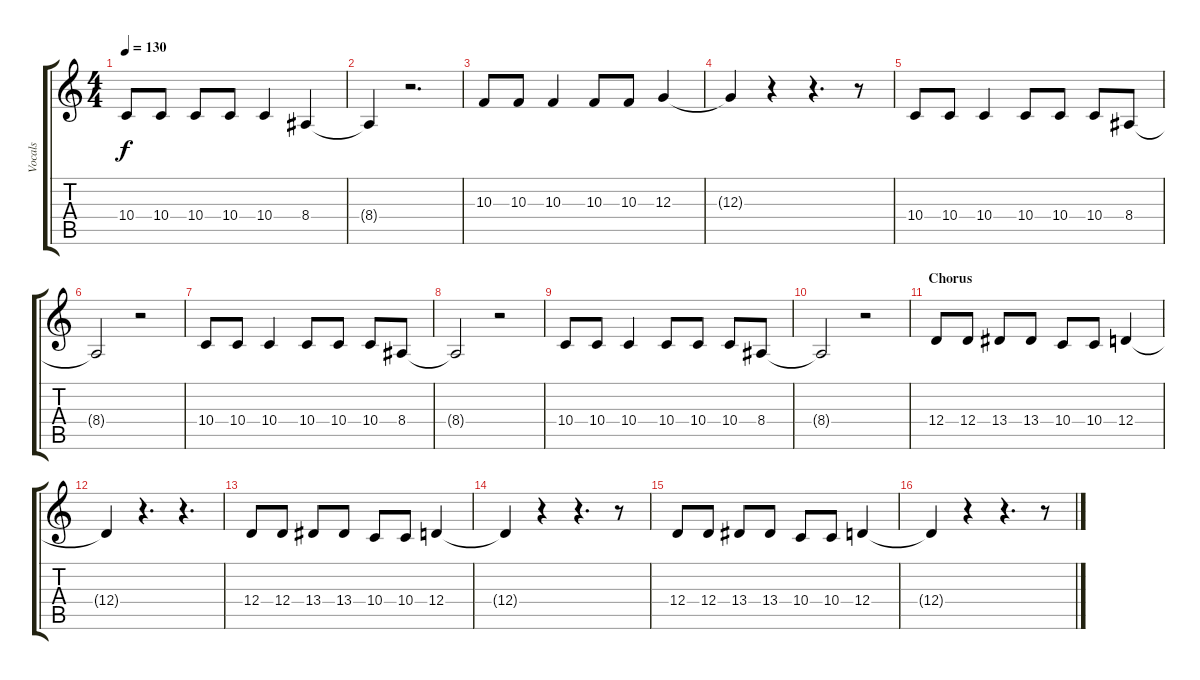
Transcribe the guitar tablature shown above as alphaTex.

\track ("Vocals" "Vocals") {instrument tenorsax}
\staff {score tabs}
\tuning (E4 B3 G3 D3 A2 E2) {hide}
\ts (4 4)
\tempo 130
\clef g2
\ks c
10.4.8{dy f} 10.4.8 10.4.8 10.4.8 10.4.4 8.4.4 |
8.4{t}.4 r.2{d} |
10.3.8 10.3.8 10.3.4 10.3.8 10.3.8 12.3.4 |
12.3{t}.4 r.4 r.4{d} r.8 |
10.4.8 10.4.8 10.4.4 10.4.8 10.4.8 10.4.8 8.4.8 |
8.4{t}.2 r.2 |
10.4.8 10.4.8 10.4.4 10.4.8 10.4.8 10.4.8 8.4.8 |
8.4{t}.2 r.2 |
10.4.8 10.4.8 10.4.4 10.4.8 10.4.8 10.4.8 8.4.8 |
8.4{t}.2 r.2 |
\section ("" "Chorus")
12.4.8 12.4.8 13.4.8 13.4.8 10.4.8 10.4.8 12.4.4 |
12.4{t}.4 r.4{d} r.4{d} |
12.4.8 12.4.8 13.4.8 13.4.8 10.4.8 10.4.8 12.4.4 |
12.4{t}.4 r.4 r.4{d} r.8 |
12.4.8 12.4.8 13.4.8 13.4.8 10.4.8 10.4.8 12.4.4 |
12.4{t}.4 r.4 r.4{d} r.8
